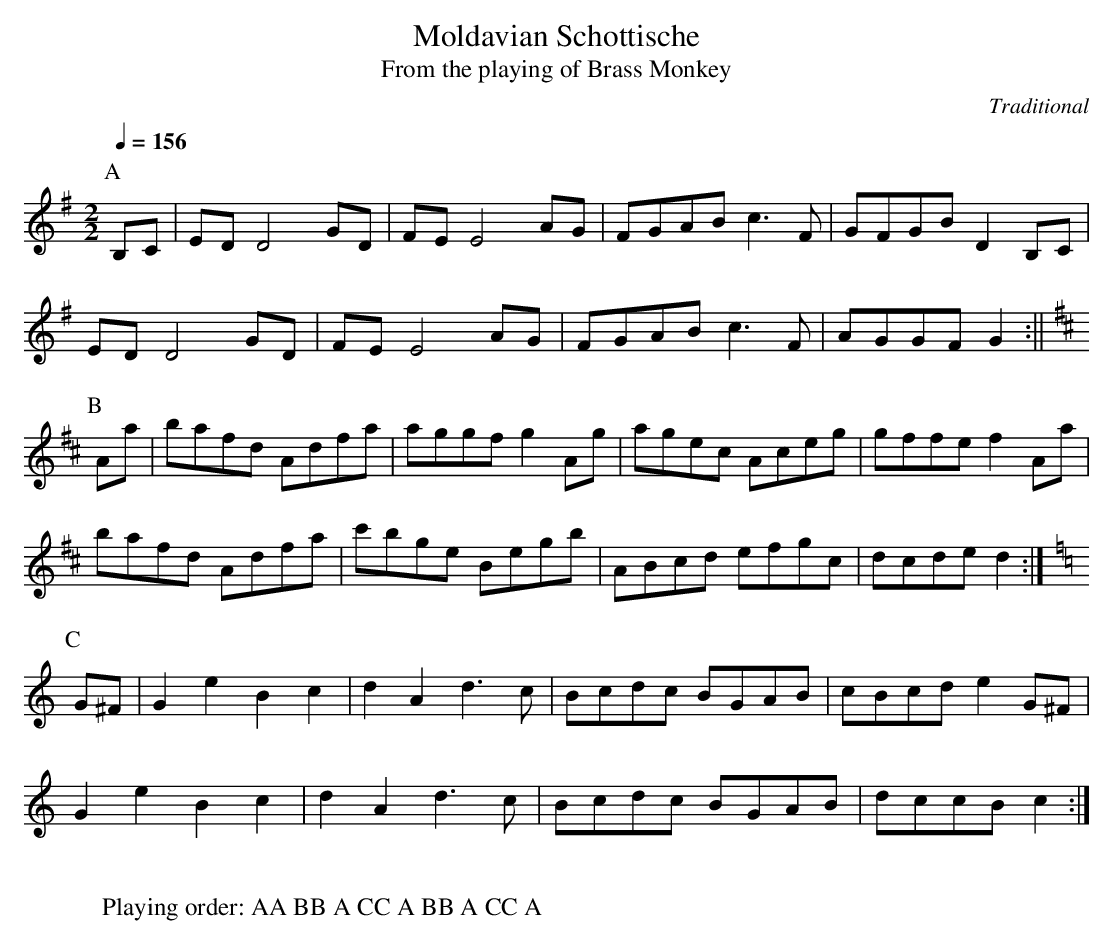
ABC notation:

X:1
T:Moldavian Schottische
T:From the playing of Brass Monkey
C:Traditional
M:2/2
L:1/8
Q:1/4=156
K:G
P:A
B,C|ED D4 GD|FE E4 AG|FGAB c2>F2|GFGB D2 B,C|
ED D4 GD|FE E4 AG|FGAB c2>F2|AGGF G2:||
K:D
P:B
Aa|bafd Adfa|aggf g2 Ag|agec Aceg|gffe f2 Aa|
bafd Adfa|c'bge Begb|ABcd efgc|dcde d2:|
K:C
P:C
G^F|G2 e2 B2 c2|d2 A2 d2>c2|Bcdc BGAB|cBcd e2 G^F|
G2 e2 B2 c2|d2 A2 d2>c2|Bcdc BGAB|dccB c2:|
W:
W:Playing order: AA BB A CC A BB A CC A
